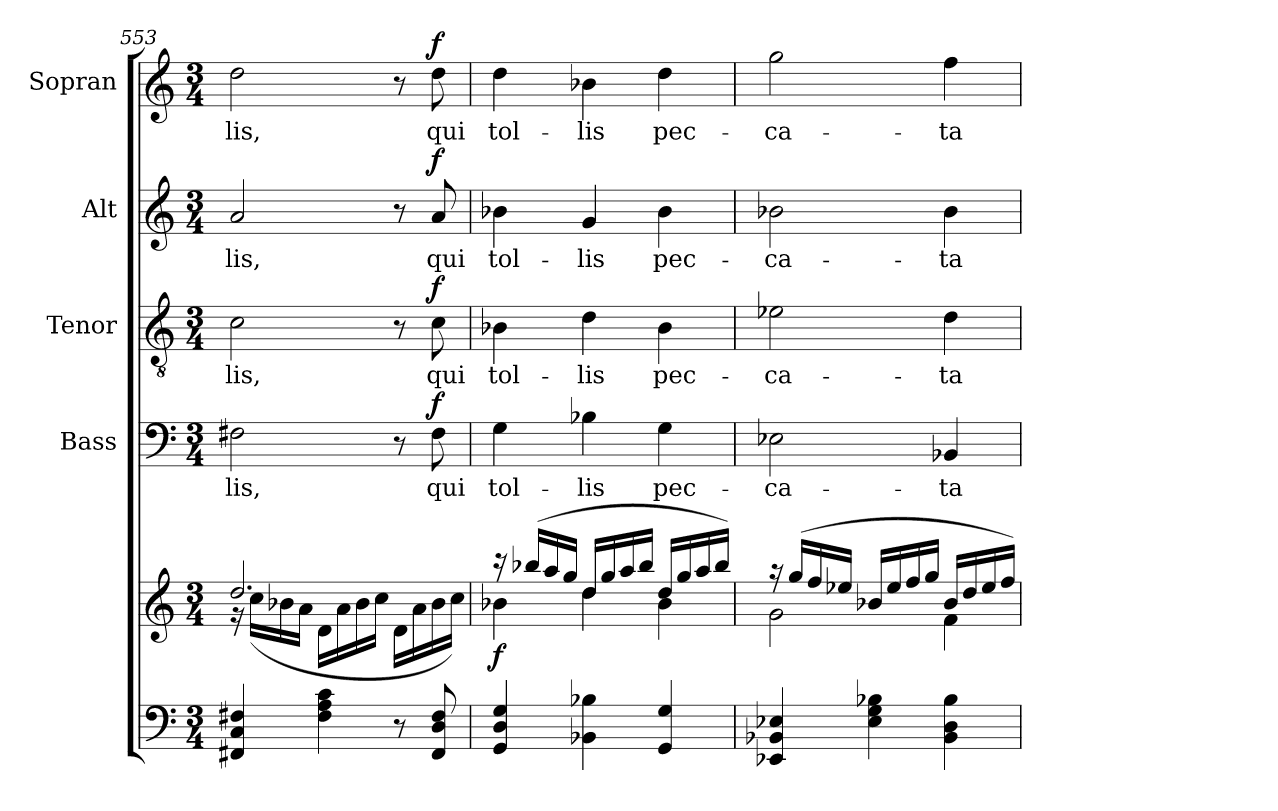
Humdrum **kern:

**kern	**kern	**dynam	**kern	**text	**dynam	**kern	**text	**dynam	**kern	**text	**dynam	**kern	**text	**dynam
*part5	*part5	*part5	*part4	*part4	*part4	*part3	*part3	*part3	*part2	*part2	*part2	*part1	*part1	*part1
*staff6	*staff5	*staff5/6	*staff4	*staff4	*staff4	*staff3	*staff3	*staff3	*staff2	*staff2	*staff2	*staff1	*staff1	*staff1
*	*	*	*I"Bass	*	*	*I"Tenor	*	*	*I"Alt	*	*	*I"Sopran	*	*
*	*	*	*I'B.	*	*	*I'T.	*	*	*I'A.	*	*	*I'S.	*	*
*clefF4	*clefG2	*	*clefF4	*	*	*clefGv2	*	*	*clefG2	*	*	*clefG2	*	*
*k[]	*k[]	*	*k[]	*	*	*k[]	*	*	*k[]	*	*	*k[]	*	*
*C:	*C:	*	*C:	*	*	*C:	*	*	*C:	*	*	*C:	*	*
*M3/4	*M3/4	*	*M3/4	*	*	*M3/4	*	*	*M3/4	*	*	*M3/4	*	*
=553	=553	=553	=553	=553	=553	=553	=553	=553	=553	=553	=553	=553	=553	=553
*	*^	*	*	*	*	*	*	*	*	*	*	*	*	*
!	!	!	!	!	!LO:LY:b	!	!	!LO:LY:b	!	!	!LO:LY:b	!	!	!LO:LY:b	!
4FF#X/ 4C/ 4F#X/	2.dd/	16rg	.	2F#X\	-lis,	.	2c\	-lis,	.	2a/	-lis,	.	2dd\	-lis,	.
.	.	(<16cc\LL	.	.	.	.	.	.	.	.	.	.	.	.	.
.	.	16b-X\	.	.	.	.	.	.	.	.	.	.	.	.	.
.	.	16a\JJ	.	.	.	.	.	.	.	.	.	.	.	.	.
4F#\ 4A\ 4c\	.	16d\LL	.	.	.	.	.	.	.	.	.	.	.	.	.
.	.	16a\	.	.	.	.	.	.	.	.	.	.	.	.	.
.	.	16b-\	.	.	.	.	.	.	.	.	.	.	.	.	.
.	.	16cc\JJ	.	.	.	.	.	.	.	.	.	.	.	.	.
8r	.	16d\LL	.	8r	.	.	8r	.	.	8r	.	.	8r	.	.
.	.	16a\	.	.	.	.	.	.	.	.	.	.	.	.	.
!	!	!	!	!	!LO:LY:b	!LO:DY:a	!	!LO:LY:b	!LO:DY:a	!	!LO:LY:b	!LO:DY:a	!	!LO:LY:b	!LO:DY:a
8FF#/ 8D/ 8F#/	.	16b-\	.	8F#\	qui	f	8c\	qui	f	8a/	qui	f	8dd\	qui	f
.	.	16cc\JJ)	.	.	.	.	.	.	.	.	.	.	.	.	.
=554	=554	=554	=554	=554	=554	=554	=554	=554	=554	=554	=554	=554	=554	=554	=554
!	!	!	!LO:DY:b	!	!LO:LY:b	!	!	!LO:LY:b	!	!	!LO:LY:b	!	!	!LO:LY:b	!
4GG/ 4D/ 4G/	16rbb	4b-X\	f	4G\	tol-	.	4B-X\	tol-	.	4b-X\	tol-	.	4dd\	tol-	.
.	(>16bb-X/LL	.	.	.	.	.	.	.	.	.	.	.	.	.	.
.	16aa/	.	.	.	.	.	.	.	.	.	.	.	.	.	.
.	16gg/JJ	.	.	.	.	.	.	.	.	.	.	.	.	.	.
!	!	!	!	!	!LO:LY:b	!	!	!LO:LY:b	!	!	!LO:LY:b	!	!	!LO:LY:b	!
4BB-X\ 4B-X\	16dd/LL	4dd\	.	4B-X\	-lis	.	4d\	-lis	.	4g/	-lis	.	4b-X\	-lis	.
.	16gg/	.	.	.	.	.	.	.	.	.	.	.	.	.	.
.	16aa/	.	.	.	.	.	.	.	.	.	.	.	.	.	.
.	16bb-/JJ	.	.	.	.	.	.	.	.	.	.	.	.	.	.
!	!	!	!	!	!LO:LY:b	!	!	!LO:LY:b	!	!	!LO:LY:b	!	!	!LO:LY:b	!
4GG/ 4G/	16dd/LL	4b-\	.	4G\	pec-	.	4B-\	pec-	.	4b-\	pec-	.	4dd\	pec-	.
.	16gg/	.	.	.	.	.	.	.	.	.	.	.	.	.	.
.	16aa/	.	.	.	.	.	.	.	.	.	.	.	.	.	.
.	16bb-/JJ)	.	.	.	.	.	.	.	.	.	.	.	.	.	.
!!LO:PB:g=z
=555	=555	=555	=555	=555	=555	=555	=555	=555	=555	=555	=555	=555	=555	=555	=555
!	!	!	!	!	!LO:LY:b	!	!	!LO:LY:b	!	!	!LO:LY:b	!	!	!LO:LY:b	!
4EE-X/ 4BB-X/ 4E-X/	16rgg	2g\	.	2E-X\	-ca-	.	2e-X\	-ca-	.	2b-X\	-ca-	.	2gg\	-ca-	.
.	(>16gg/LL	.	.	.	.	.	.	.	.	.	.	.	.	.	.
.	16ff/	.	.	.	.	.	.	.	.	.	.	.	.	.	.
.	16ee-X/JJ	.	.	.	.	.	.	.	.	.	.	.	.	.	.
4E-\ 4G\ 4B-X\	16b-X/LL	.	.	.	.	.	.	.	.	.	.	.	.	.	.
.	16ee-/	.	.	.	.	.	.	.	.	.	.	.	.	.	.
.	16ff/	.	.	.	.	.	.	.	.	.	.	.	.	.	.
.	16gg/JJ	.	.	.	.	.	.	.	.	.	.	.	.	.	.
!	!	!	!	!	!LO:LY:b	!	!	!LO:LY:b	!	!	!LO:LY:b	!	!	!LO:LY:b	!
4BB-\ 4D\ 4B-\	16b-/LL	4f\	.	4BB-X/	-ta	.	4d\	-ta	.	4b-\	-ta	.	4ff\	-ta	.
.	16dd/	.	.	.	.	.	.	.	.	.	.	.	.	.	.
.	16ee-/	.	.	.	.	.	.	.	.	.	.	.	.	.	.
.	16ff/JJ)	.	.	.	.	.	.	.	.	.	.	.	.	.	.
*	*v	*v	*	*	*	*	*	*	*	*	*	*	*	*	*
=	=	=	=	=	=	=	=	=	=	=	=	=	=	=
*-	*-	*-	*-	*-	*-	*-	*-	*-	*-	*-	*-	*-	*-	*-
